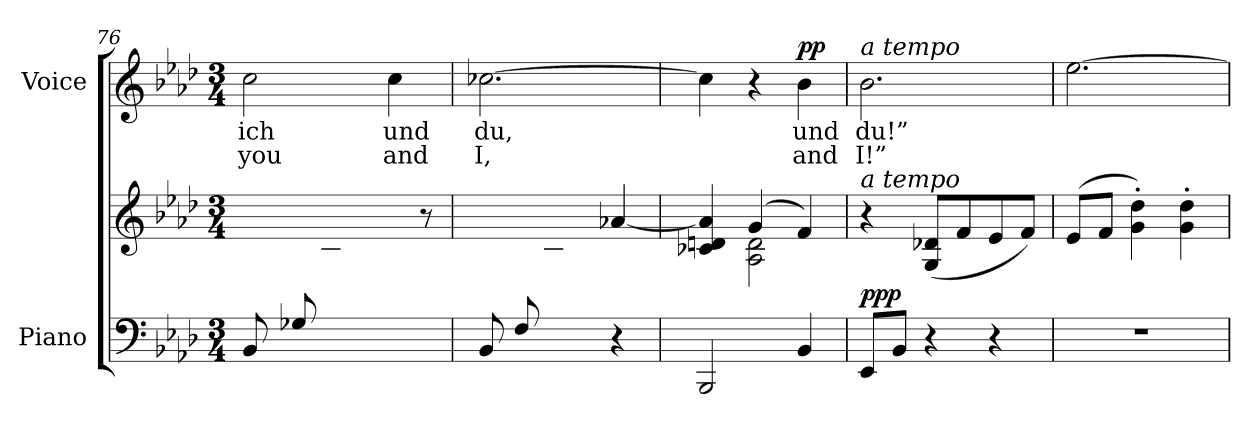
**kern	**kern	**dynam	**kern	**text	**text	**dynam
*part2	*part2	*part2	*part1	*part1	*part1	*part1
*staff3	*staff2	*staff2/3	*staff1	*staff1	*staff1	*staff1
*I"Piano	*	*	*I"Voice	*	*	*
*I'Pno	*	*	*	*	*	*
*clefF4	*clefG2	*	*clefG2	*	*	*
*k[b-e-a-d-]	*k[b-e-a-d-]	*	*k[b-e-a-d-]	*	*	*
*M3/4	*M3/4	*	*M3/4	*	*	*
*MM122	*MM122	*	*MM122	*	*	*
=76	=76	=76	=76	=76	=76	=76
*^	*	*	*	*	*	*
!	!	!	!	!	!LO:LY:b	!LO:LY:b	!
(>8BB-/L	4ryy	4ryy	.	2cc\	ich	you	.
8G-X/	.	.	.	.	.	.	.
2ryy	8ryy	8c\	.	.	.	.	.
.	8ryy	8e-\	.	.	.	.	.
!	!	!	!	!	!LO:LY:b	!LO:LY:b	!
.	4ryy	8an\J)	.	4cc\	und	and	.
.	.	8r	.	.	.	.	.
=77	=77	=77	=77	=77	=77	=77	=77
*	*	*	*	*MM120	*	*	*
!	!	!	!	!	!LO:LY:b	!LO:LY:b	!
(>8BB-/L	4ryy	4ryy	.	[2.cc-X\	du,	I,	.
8F/	.	.	.	.	.	.	.
2ryy	8ryy	8c-X\	.	.	.	.	.
.	8ryy	8e-\J	.	.	.	.	.
.	4r	[4a-X/)	.	.	.	.	.
*v	*v	*	*	*	*	*	*
=78	=78	=78	=78	=78	=78	=78
*	*	*	*MM116	*	*	*
*	*^	*	*	*	*	*
2BBB-/	4c-X/ 4dn/ 4a-/]	4ryy	.	4cc-\]	.	.	.
.	(>4g/	2A-\ 2d\	.	4r	.	.	.
!	!	!	!	!	!LO:LY:b	!LO:LY:b	!LO:DY:a
4BB-/	4f/)	.	.	4b-\	und	and	pp
*	*v	*v	*	*	*	*	*
=79	=79	=79	=79	=79	=79	=79
*	*	*	*MM126	*	*	*
!	!	!	!LO:TX:a:i:t=a tempo	!	!	!
!	!LO:TX:a:i:t=a tempo	!	!	!	!	!
!	!	!LO:DY:a=2	!	!LO:LY:b	!LO:LY:b	!
8EE-/L	4r	ppp	2.b-\	du!”	I!”	.
8BB-/J	.	.	.	.	.	.
4r	(<8G/ 8d-X/L	.	.	.	.	.
.	8f/	.	.	.	.	.
4r	8e-/	.	.	.	.	.
.	8f/J)	.	.	.	.	.
!!LO:LB:g=z
=80	=80	=80	=80	=80	=80	=80
2.r	(>8e-/L	.	[2.ee-\	.	.	.
.	8f/J	.	.	.	.	.
.	4g\' 4dd-\')	.	.	.	.	.
.	4g\' 4dd-\'	.	.	.	.	.
=	=	=	=	=	=	=
*-	*-	*-	*-	*-	*-	*-
